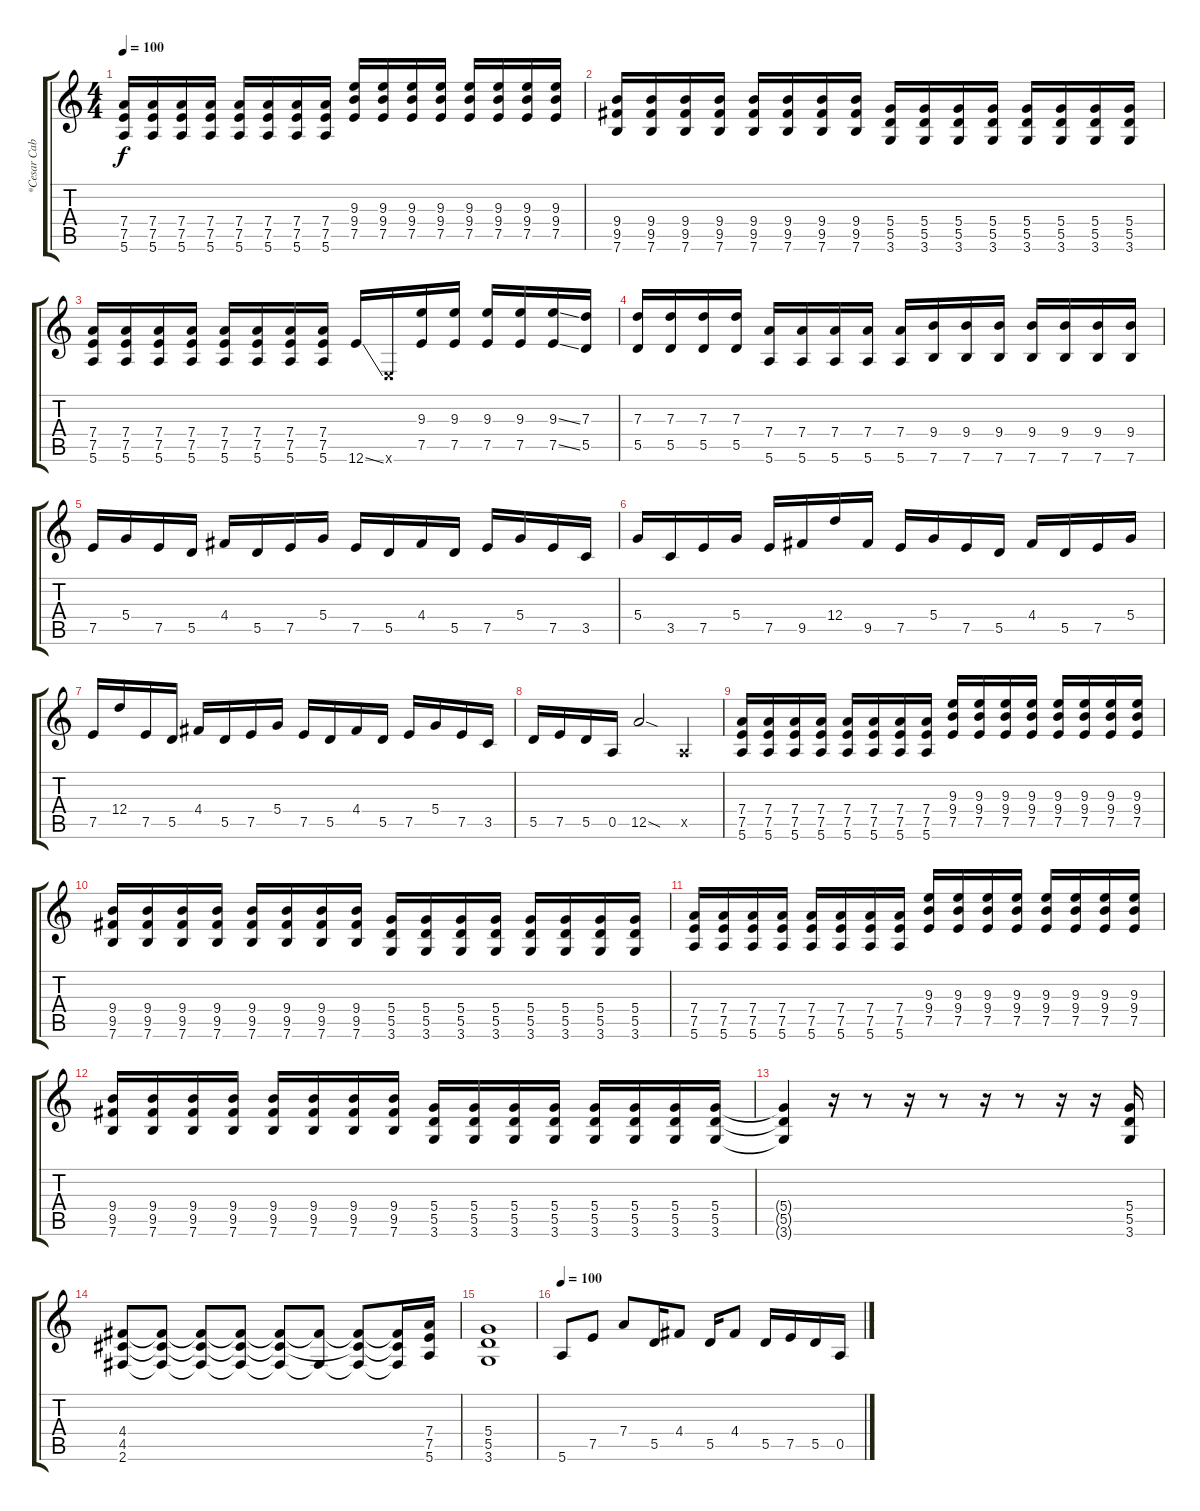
\track ("*Cesar Cabal (lead guitar)" "*Cesar Cab") {instrument distortionguitar}
\staff {score tabs}
\tuning (E4 B3 G3 D3 A2 E2) {hide}
\ts (4 4)
\tempo 100
\clef g2
\ks c
(7.4 7.5 5.6).16{dy f} (7.4 7.5 5.6).16 (7.4 7.5 5.6).16 (7.4 7.5 5.6).16 (7.4 7.5 5.6).16 (7.4 7.5 5.6).16 (7.4 7.5 5.6).16 (7.4 7.5 5.6).16 (9.3 9.4 7.5).16 (9.3 9.4 7.5).16 (9.3 9.4 7.5).16 (9.3 9.4 7.5).16 (9.3 9.4 7.5).16 (9.3 9.4 7.5).16 (9.3 9.4 7.5).16 (9.3 9.4 7.5).16 |
(9.4 9.5 7.6).16 (9.4 9.5 7.6).16 (9.4 9.5 7.6).16 (9.4 9.5 7.6).16 (9.4 9.5 7.6).16 (9.4 9.5 7.6).16 (9.4 9.5 7.6).16 (9.4 9.5 7.6).16 (5.4 5.5 3.6).16 (5.4 5.5 3.6).16 (5.4 5.5 3.6).16 (5.4 5.5 3.6).16 (5.4 5.5 3.6).16 (5.4 5.5 3.6).16 (5.4 5.5 3.6).16 (5.4 5.5 3.6).16 |
(7.4 7.5 5.6).16 (7.4 7.5 5.6).16 (7.4 7.5 5.6).16 (7.4 7.5 5.6).16 (7.4 7.5 5.6).16 (7.4 7.5 5.6).16 (7.4 7.5 5.6).16 (7.4 7.5 5.6).16 12.6{ss}.16 0.6{x}.16 (9.3 7.5).16 (9.3 7.5).16 (9.3 7.5).16 (9.3 7.5).16 (9.3{ss} 7.5{ss}).16 (7.3 5.5).16 |
(7.3 5.5).16 (7.3 5.5).16 (7.3 5.5).16 (7.3 5.5).16 (7.4 5.6).16 (7.4 5.6).16 (7.4 5.6).16 (7.4 5.6).16 (7.4 5.6).16 (9.4 7.6).16 (9.4 7.6).16 (9.4 7.6).16 (9.4 7.6).16 (9.4 7.6).16 (9.4 7.6).16 (9.4 7.6).16 |
7.5.16 5.4.16 7.5.16 5.5.16 4.4.16 5.5.16 7.5.16 5.4.16 7.5.16 5.5.16 4.4.16 5.5.16 7.5.16 5.4.16 7.5.16 3.5.16 |
5.4.16 3.5.16 7.5.16 5.4.16 7.5.16 9.5.16 12.4.16 9.5.16 7.5.16 5.4.16 7.5.16 5.5.16 4.4.16 5.5.16 7.5.16 5.4.16 |
7.5.16 12.4.16 7.5.16 5.5.16 4.4.16 5.5.16 7.5.16 5.4.16 7.5.16 5.5.16 4.4.16 5.5.16 7.5.16 5.4.16 7.5.16 3.5.16 |
5.5.16 7.5.16 5.5.16 0.5.16 12.5{sod}.2 0.5{x}.4 |
(7.4 7.5 5.6).16 (7.4 7.5 5.6).16 (7.4 7.5 5.6).16 (7.4 7.5 5.6).16 (7.4 7.5 5.6).16 (7.4 7.5 5.6).16 (7.4 7.5 5.6).16 (7.4 7.5 5.6).16 (9.3 9.4 7.5).16 (9.3 9.4 7.5).16 (9.3 9.4 7.5).16 (9.3 9.4 7.5).16 (9.3 9.4 7.5).16 (9.3 9.4 7.5).16 (9.3 9.4 7.5).16 (9.3 9.4 7.5).16 |
(9.4 9.5 7.6).16 (9.4 9.5 7.6).16 (9.4 9.5 7.6).16 (9.4 9.5 7.6).16 (9.4 9.5 7.6).16 (9.4 9.5 7.6).16 (9.4 9.5 7.6).16 (9.4 9.5 7.6).16 (5.4 5.5 3.6).16 (5.4 5.5 3.6).16 (5.4 5.5 3.6).16 (5.4 5.5 3.6).16 (5.4 5.5 3.6).16 (5.4 5.5 3.6).16 (5.4 5.5 3.6).16 (5.4 5.5 3.6).16 |
(7.4 7.5 5.6).16 (7.4 7.5 5.6).16 (7.4 7.5 5.6).16 (7.4 7.5 5.6).16 (7.4 7.5 5.6).16 (7.4 7.5 5.6).16 (7.4 7.5 5.6).16 (7.4 7.5 5.6).16 (9.3 9.4 7.5).16 (9.3 9.4 7.5).16 (9.3 9.4 7.5).16 (9.3 9.4 7.5).16 (9.3 9.4 7.5).16 (9.3 9.4 7.5).16 (9.3 9.4 7.5).16 (9.3 9.4 7.5).16 |
(9.4 9.5 7.6).16 (9.4 9.5 7.6).16 (9.4 9.5 7.6).16 (9.4 9.5 7.6).16 (9.4 9.5 7.6).16 (9.4 9.5 7.6).16 (9.4 9.5 7.6).16 (9.4 9.5 7.6).16 (5.4 5.5 3.6).16 (5.4 5.5 3.6).16 (5.4 5.5 3.6).16 (5.4 5.5 3.6).16 (5.4 5.5 3.6).16 (5.4 5.5 3.6).16 (5.4 5.5 3.6).16 (5.4 5.5 3.6).16 |
(5.4{t} 5.5{t} 3.6{t}).4 r.16 r.8 r.16 r.8 r.16 r.8 r.16 r.16 (5.4 5.5 3.6).16 |
(4.4 4.5 2.6).8{volume 0} (4.4{t} 4.5{t} 2.6{t}).8 (4.4{t} 4.5{t} 2.6{t}).8 (4.4{t} 4.5{t} 2.6{t}).8{volume 16} (4.4{t} 4.5{t} 2.6{t}).8{volume 16} (4.4{t} 2.6{t}).8{volume 16} (4.4{t} 4.5{t} 2.6{t}).8 (4.4{t} 4.5{t} 2.6{t}).16 (7.4 7.5 5.6).16{volume 16} |
(5.4 5.5 3.6).1 |
\tempo 100
5.6.8{instrument acousticguitarsteel} 7.5.8 7.4.8 5.5.16 4.4.8 5.5.16 4.4.8 5.5.16 7.5.16 5.5.16 0.5.16
